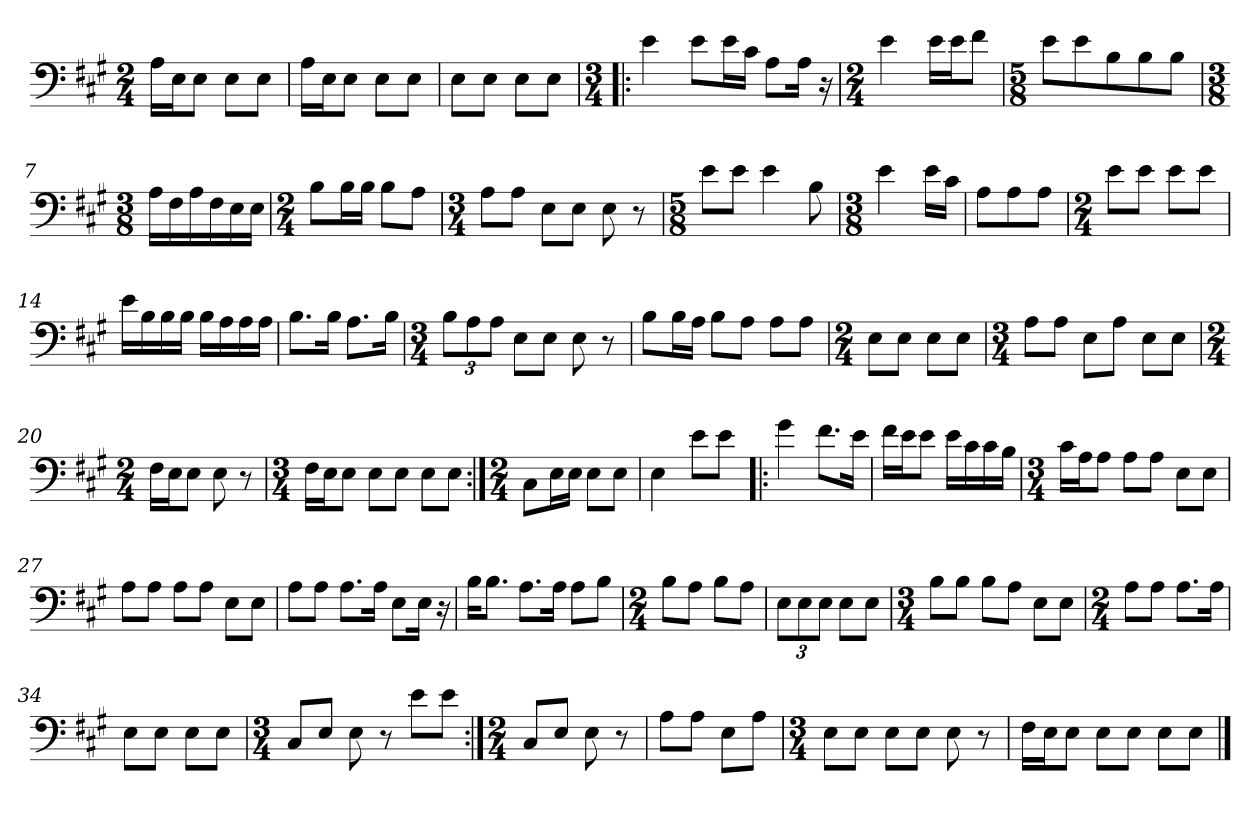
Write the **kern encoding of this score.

**kern
*part1
*staff1
*clefF4
*k[f#c#g#]
*M2/4
=1
16A\LL
16E\J
8E\J
8E\L
8E\J
=2
16A\LL
16E\J
8E\J
8E\L
8E\J
=3
8E\L
8E\J
8E\L
8E\J
=4!|:
*M3/4
4e\
8e\L
16e\L
16c#\JJ
8A\L
16A\Jk
16r
=5
*M2/4
4e\
16e\LL
16e\J
8f#\J
=6
*M5/8
8e\L
8e\
8B\
8B\
8B\J
=7
*M3/8
16A\LL
16F#\
16A\
16F#\
16E\
16E\JJ
=8
*M2/4
8B\L
16B\L
16B\JJ
8B\L
8A\J
=9
*M3/4
8A\L
8A\J
8E\L
8E\J
8E\
8r
=10
*M5/8
8e\L
8e\J
4e\
8B\
=11
*M3/8
4e\
16e\LL
16c#\JJ
=12
8A\L
8A\
8A\J
=13
*M2/4
8e\L
8e\J
8e\L
8e\J
=14
16e\LL
16B\
16B\
16B\JJ
16B\LL
16A\
16A\
16A\JJ
=15
8.B\L
16B\Jk
8.A\L
16B\Jk
=16
*M3/4
12B\L
12A\
12A\J
8E\L
8E\J
8E\
8r
=17
8B\L
16B\L
16A\JJ
8B\L
8A\J
8A\L
8A\J
=18
*M2/4
8E\L
8E\J
8E\L
8E\J
=19
*M3/4
8A\L
8A\J
8E\L
8A\J
8E\L
8E\J
=20
*M2/4
16F#\LL
16E\J
8E\J
8E\
8r
=21
*M3/4
16F#\LL
16E\J
8E\J
8E\L
8E\J
8E\L
8E\J
=22:|!
*M2/4
8C#\L
16E\L
16E\JJ
8E\L
8E\J
=23
4E\
8e\L
8e\J
=24!|:
4g#\
8.f#\L
16e\Jk
=25
16f#\LL
16e\J
8e\J
16e\LL
16c#\
16c#\
16B\JJ
=26
*M3/4
16c#\LL
16A\J
8A\J
8A\L
8A\J
8E\L
8E\J
=27
8A\L
8A\J
8A\L
8A\J
8E\L
8E\J
=28
8A\L
8A\J
8.A\L
16A\Jk
8E\L
16E\Jk
16r
=29
16B\KL
8.B\J
8.A\L
16A\Jk
8A\L
8B\J
=30
*M2/4
8B\L
8A\J
8B\L
8A\J
=31
12E\L
12E\
12E\J
8E\L
8E\J
=32
*M3/4
8B\L
8B\J
8B\L
8A\J
8E\L
8E\J
=33
*M2/4
8A\L
8A\J
8.A\L
16A\Jk
=34
8E\L
8E\J
8E\L
8E\J
=35
*M3/4
8C#/L
8E/J
8E\
8r
8e\L
8e\J
=36:|!
*M2/4
8C#/L
8E/J
8E\
8r
=37
8A\L
8A\J
8E\L
8A\J
=38
*M3/4
8E\L
8E\J
8E\L
8E\J
8E\
8r
=39
16F#\LL
16E\J
8E\J
8E\L
8E\J
8E\L
8E\J
==
*-
